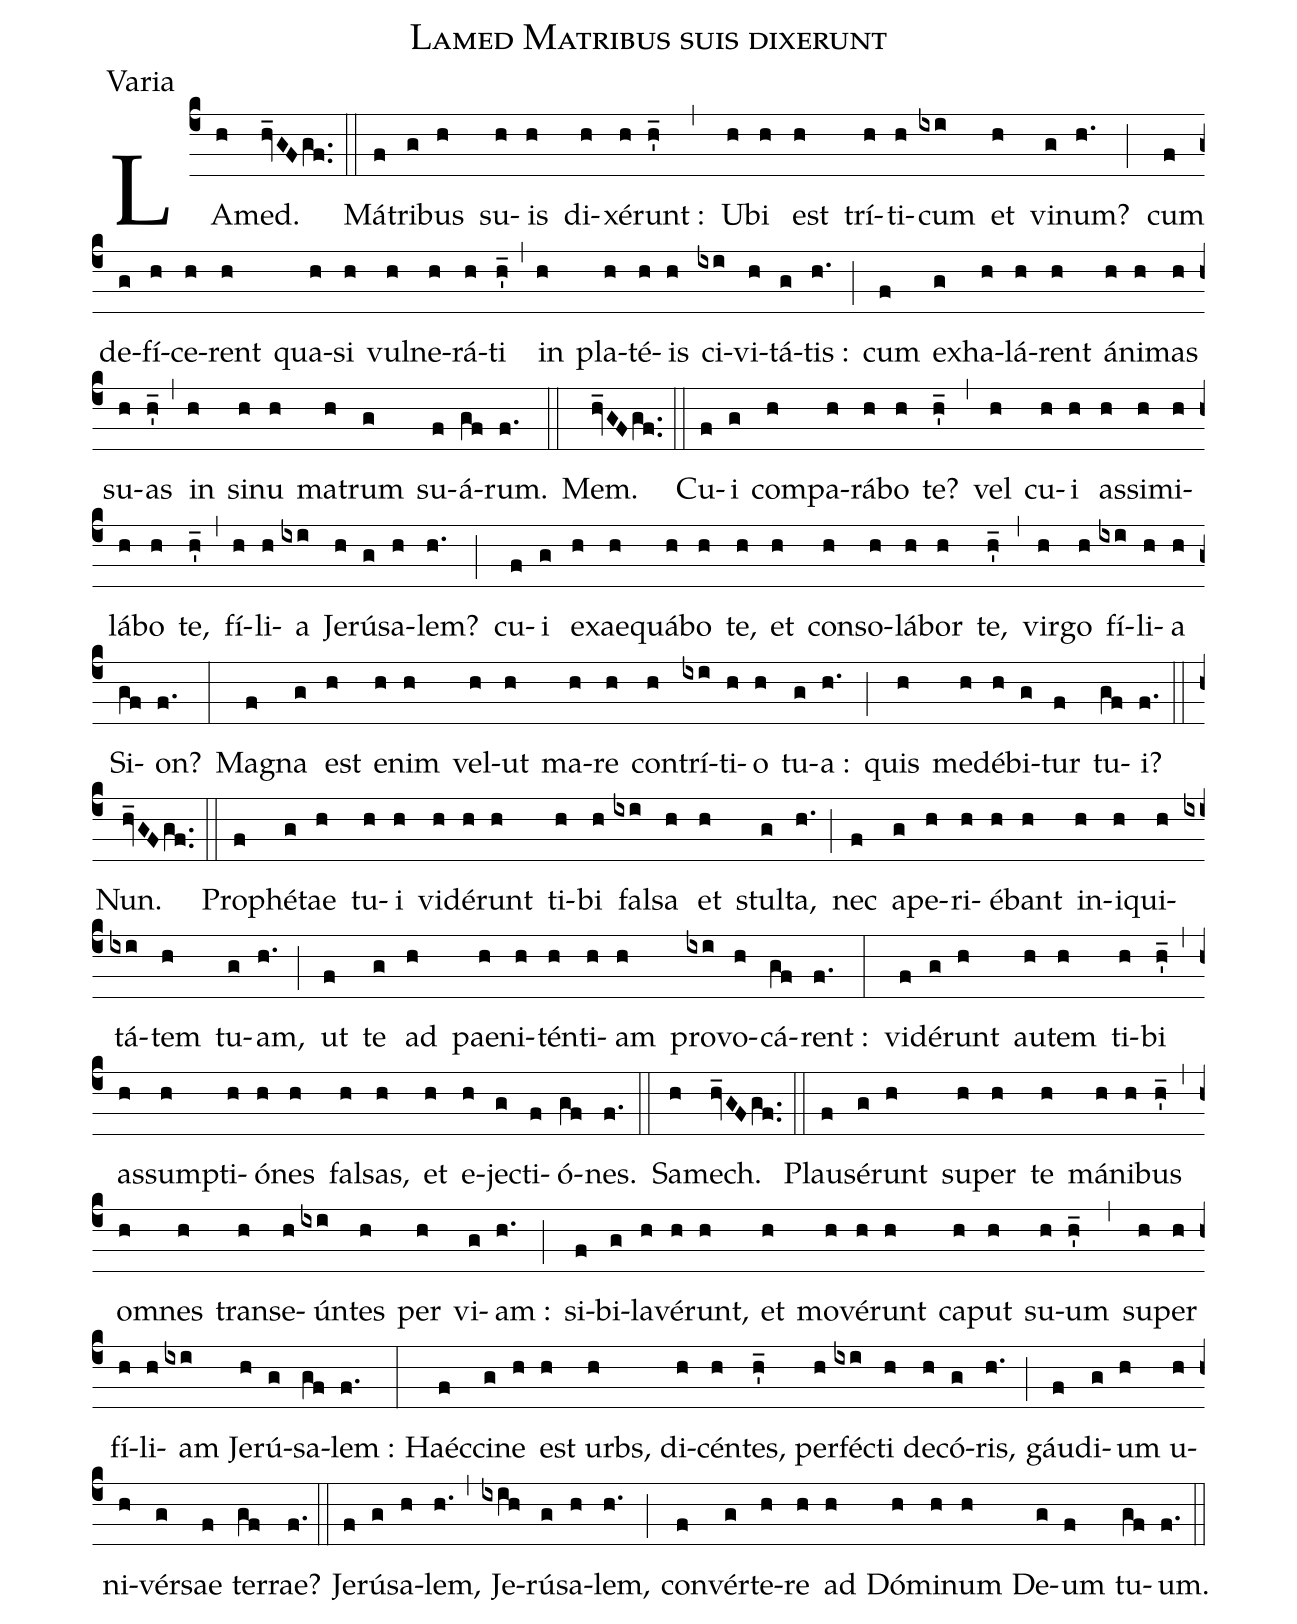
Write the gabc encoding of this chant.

name:Lamed Matribus suis dixerunt;
office-part:Varia;
%%
(c4) LA(h)med.(hv_GFgf..) (::) Má(f)tri(g)bus(h) su(h)is(h) di(h)xé(h)runt :(h'_) (,) U(h)bi(h) est(h) trí(h)ti(h)cum(ixi) et(h) vi(g)num?(h.) (;) cum(f) de(g)fí(h)ce(h)rent(h) qua(h)si(h) vul(h)ne(h)rá(h)ti(h'_) (,) in(h) pla(h)té(h)is(h) ci(ixi)vi(h)tá(g)tis :(h.) (;) cum(f) ex(g)ha(h)lá(h)rent(h) á(h)ni(h)mas(h) su(h)as(h'_) (,) in(h) si(h)nu(h) ma(h)trum(g) su(f)á(gf)rum.(f.) (::)
Mem.(hv_GFgf..) (::) Cu(f)i(g) com(h)pa(h)rá(h)bo(h) te?(h'_) (,) vel(h) cu(h)i(h) as(h)si(h)mi(h)lá(h)bo(h) te,(h'_) (,) fí(h)li(h)a(ixi) Je(h)rú(g)sa(h)lem?(h.) (;) cu(f)i(g) ex(h)ae(h)quá(h)bo(h) te,(h) et(h) con(h)so(h)lá(h)bor(h) te,(h'_) (,) vir(h)go(h) fí(ixi)li(h)a(h) Si(gf)on?(f.) (:) Ma(f)gna(g) est(h) e(h)nim(h) vel(h)ut(h) ma(h)re(h) con(h)trí(ixi)ti(h)o(h) tu(g)a :(h.) (;) quis(h) me(h)dé(h)bi(g)tur(f) tu(gf)i?(f.) (::)
Nun.(hv_GFgf..) (::) Pro(f)phé(g)tae(h) tu(h)i(h) vi(h)dé(h)runt(h) ti(h)bi(h) fal(ixi)sa(h) et(h) stul(g)ta,(h.) (;) nec(f) a(g)pe(h)ri(h)é(h)bant(h) in(h)i(h)qui(h)tá(ixi)tem(h) tu(g)am,(h.) (;) ut(f) te(g) ad(h) pae(h)ni(h)tén(h)ti(h)am(h) pro(ixi)vo(h)cá(gf)rent :(f.) (:) vi(f)dé(g)runt(h) au(h)tem(h) ti(h)bi(h'_) (,) as(h)sum(h)pti(h)ó(h)nes(h) fal(h)sas,(h) et(h) e(h)je(g)cti(f)ó(gf)nes.(f.) (::)
Sa(h)mech.(hv_GFgf..) (::) Plau(f)sé(g)runt(h) su(h)per(h) te(h) má(h)ni(h)bus(h'_) (,) o(h)mnes(h) trans(h)e(h)ún(ixi)tes(h) per(h) vi(g)am :(h.) (;) si(f)bi(g)la(h)vé(h)runt,(h) et(h) mo(h)vé(h)runt(h) ca(h)put(h) su(h)um(h'_) (,) su(h)per(h) fí(h)li(h)am(ixi) Je(h)rú(g)sa(gf)lem :(f.) (:) Haéc(f)ci(g)ne(h) est(h) urbs,(h) di(h)cén(h)tes,(h'_) per(h)fé(ixi)cti(h) de(h)có(g)ris,(h.) (;) gáu(f)di(g)um(h) u(h)ni(h)vér(g)sae(f) ter(gf)rae?(f.) (::)
Je(f)rú(g)sa(h)lem,(h.) (,) Je(ixih)rú(g)sa(h)lem,(h.) (;) con(f)vér(g)te(h)re(h) ad(h) Dó(h)mi(h)num(h) De(g)um(f) tu(gf)um.(f.) (::)
